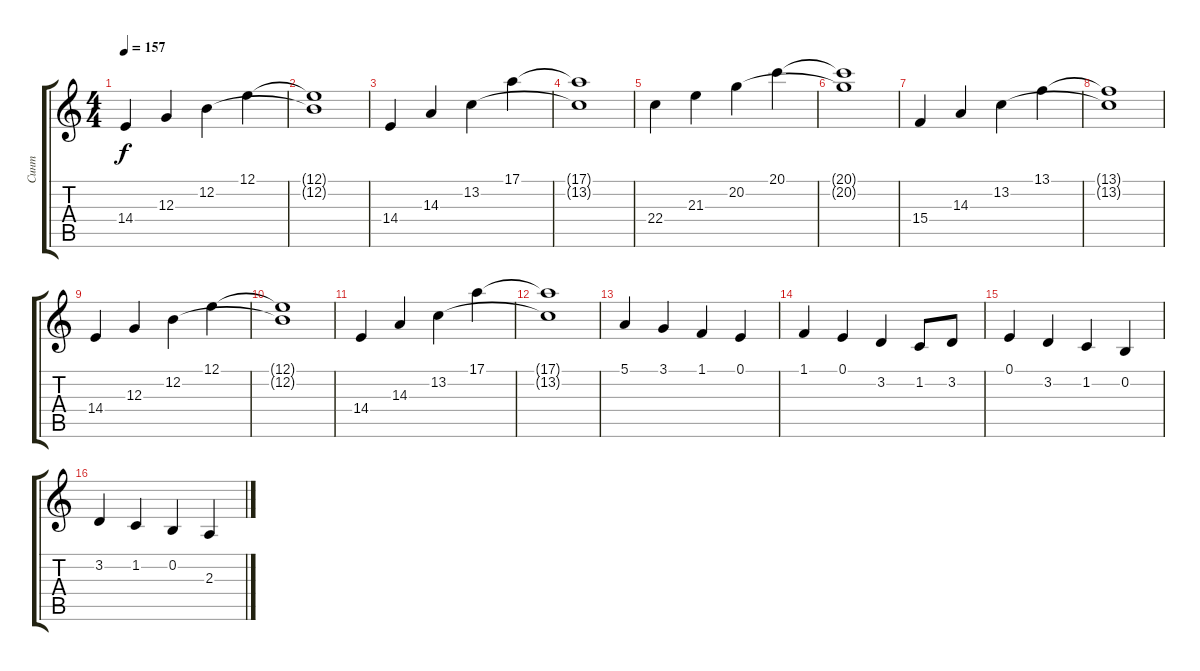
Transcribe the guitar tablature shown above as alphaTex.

\track ("Синт" "Синт") {instrument acousticgrandpiano}
\staff {score tabs}
\tuning (E4 B3 G3 D3 A2 E2) {hide}
\ts (4 4)
\tempo 157
\clef g2
\ks c
14.4.4{dy f} 12.3.4 12.2.4 12.1.4 |
(12.1{t} 12.2{t}).1 |
14.4.4 14.3.4 13.2.4 17.1.4 |
(17.1{t} 13.2{t}).1 |
22.4.4 21.3.4 20.2.4 20.1.4 |
(20.1{t} 20.2{t}).1 |
15.4.4 14.3.4 13.2.4 13.1.4 |
(13.1{t} 13.2{t}).1 |
14.4.4 12.3.4 12.2.4 12.1.4 |
(12.1{t} 12.2{t}).1 |
14.4.4 14.3.4 13.2.4 17.1.4 |
(17.1{t} 13.2{t}).1 |
5.1.4 3.1.4 1.1.4 0.1.4 |
1.1.4 0.1.4 3.2.4 1.2.8 3.2.8 |
0.1.4 3.2.4 1.2.4 0.2.4 |
3.2.4 1.2.4 0.2.4 2.3.4
